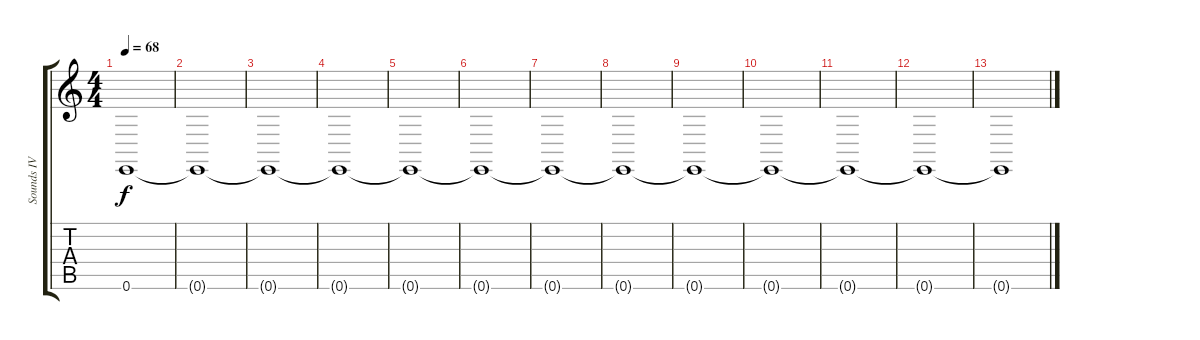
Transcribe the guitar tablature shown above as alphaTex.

\track ("Sounds IV (Drone)" "Sounds IV ") {instrument pad2warm}
\staff {score tabs}
\tuning (E4 B3 G3 D3 A2 E2) {hide}
\ts (4 4)
\tempo 68
\clef g2
\ks c
0.6{t}.1{dy f} |
0.6{t}.1 |
0.6{t}.1 |
0.6{t}.1{volume 8} |
0.6{t}.1 |
0.6{t}.1 |
0.6{t}.1 |
0.6{t}.1 |
0.6{t}.1{volume 0} |
0.6{t}.1 |
0.6{t}.1 |
0.6{t}.1 |
0.6{t}.1
